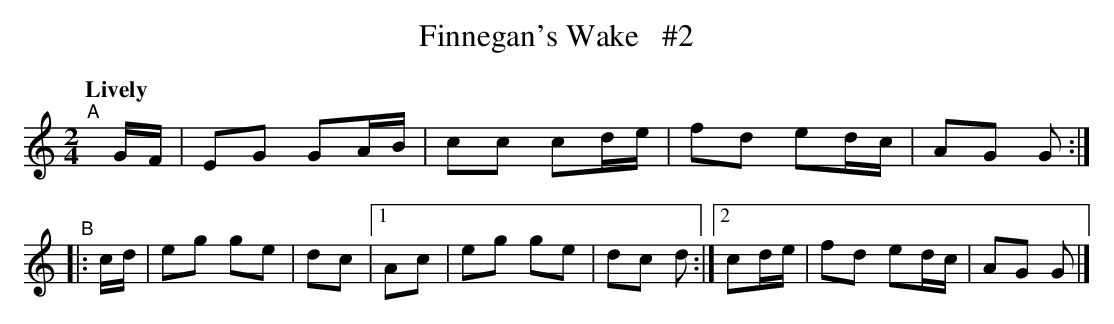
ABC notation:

X:1
T: Finnegan's Wake   #2
c: F.O'Neill
Q: "Lively"
M: 2/4
L: 1/8
K: C
"^A"[|] G/F/ | EG GA/B/ | cc cd/e/ | fd ed/c/ | AG G :|
"^B"|: c/d/ | eg ge | dc |\
[1 Ac | eg ge | dc d :|[2 cd/e/ | fd ed/c/ | AG G |]
